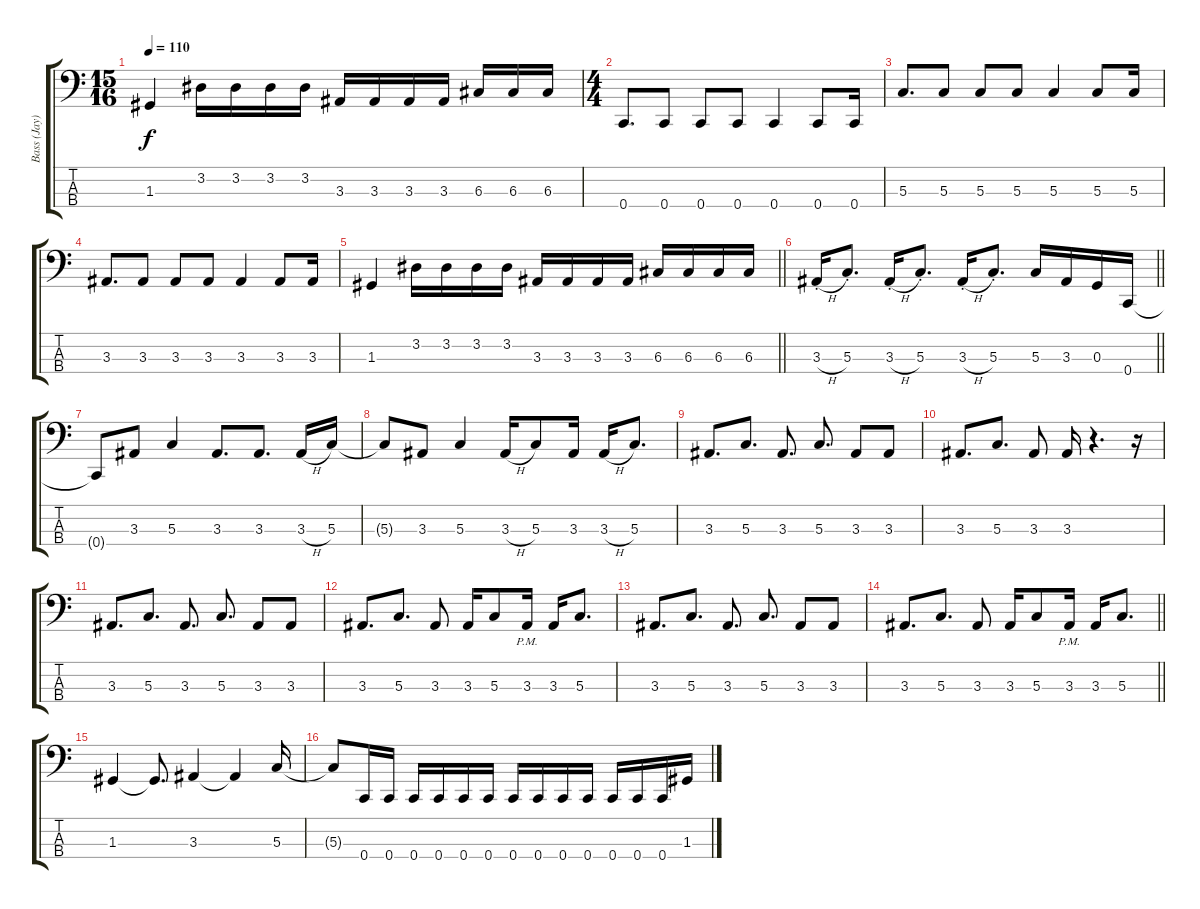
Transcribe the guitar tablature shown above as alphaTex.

\track ("Bass (Jay)" "Bass (Jay)") {instrument electricbasspick}
\staff {score tabs}
\tuning (F2 C2 G1 C1) {hide}
\ts (15 16)
\tempo 110
\clef f4
\ks c
1.3.4{dy f} 3.2.16 3.2.16 3.2.16 3.2.16 3.3.16 3.3.16 3.3.16 3.3.16 6.3.16 6.3.16 6.3.16 |
\ts (4 4)
0.4.8{d} 0.4.8 0.4.8 0.4.8 0.4.4 0.4.8 0.4.16 |
5.3.8{d} 5.3.8 5.3.8 5.3.8 5.3.4 5.3.8 5.3.16 |
3.3.8{d} 3.3.8 3.3.8 3.3.8 3.3.4 3.3.8 3.3.16 |
\barLineRight lightlight
1.3.4 3.2.16 3.2.16 3.2.16 3.2.16 3.3.16 3.3.16 3.3.16 3.3.16 6.3.16 6.3.16 6.3.16 6.3.16 |
\barLineRight lightlight
3.3{h st}.16 5.3{st}.8{d} 3.3{h st}.16 5.3{st}.8{d} 3.3{h st}.16 5.3{st}.8{d} 5.3.16 3.3.16 0.3.16 0.4.16 |
0.4{t}.8 3.3.8 5.3.4 3.3.8{d} 3.3.8{d} 3.3{h}.16 5.3.16 |
5.3{t}.8 3.3.8 5.3.4 3.3{h}.16 5.3.8 3.3.16 3.3{h}.16 5.3.8{d} |
3.3.8{d} 5.3.8{d} 3.3.8{d} 5.3.8{d} 3.3.8 3.3.8 |
3.3.8{d} 5.3.8{d} 3.3.8 3.3.16 r.4{d} r.16 |
3.3.8{d} 5.3.8{d} 3.3.8{d} 5.3.8{d} 3.3.8 3.3.8 |
3.3.8{d} 5.3.8{d} 3.3.8 3.3.16 5.3.8 3.3{pm}.16 3.3.16 5.3.8{d} |
3.3.8{d} 5.3.8{d} 3.3.8{d} 5.3.8{d} 3.3.8 3.3.8 |
\barLineRight lightlight
3.3.8{d} 5.3.8{d} 3.3.8 3.3.16 5.3.8 3.3{pm}.16 3.3.16 5.3.8{d} |
1.3.4 1.3{t}.8{d} 3.3.4 3.3{t}.4 5.3.16 |
5.3{t}.8 0.4.16 0.4.16 0.4.16 0.4.16 0.4.16 0.4.16 0.4.16 0.4.16 0.4.16 0.4.16 0.4.16 0.4.16 0.4.16 1.3.16
